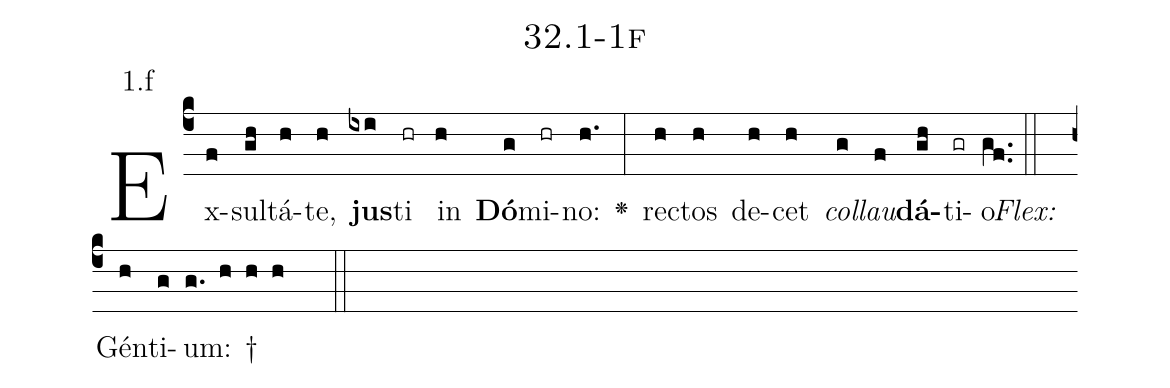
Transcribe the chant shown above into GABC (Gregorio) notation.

name: 32.1-1f;
annotation: 1.f;
%%
(c4)Ex(f)sul(gh)tá(h)te,(h) <b>jus</b>(ixi)ti(hr) in(h) <b>Dó</b>(g)mi(hr)no:(h.) <v>\greheightstar</v>(:) rec(h)tos(h) de(h)cet(h) <i>col</i>(g)<i>lau</i>(f)<b>dá</b>(gh)ti(gr)o.(gf..) (::)
<i>Flex:</i>()  Gén(h)ti(g)um: †(g. h h h  ::)

%E(h) u(h) o(g) u(f) a(gh) e.(gf..) (::)
